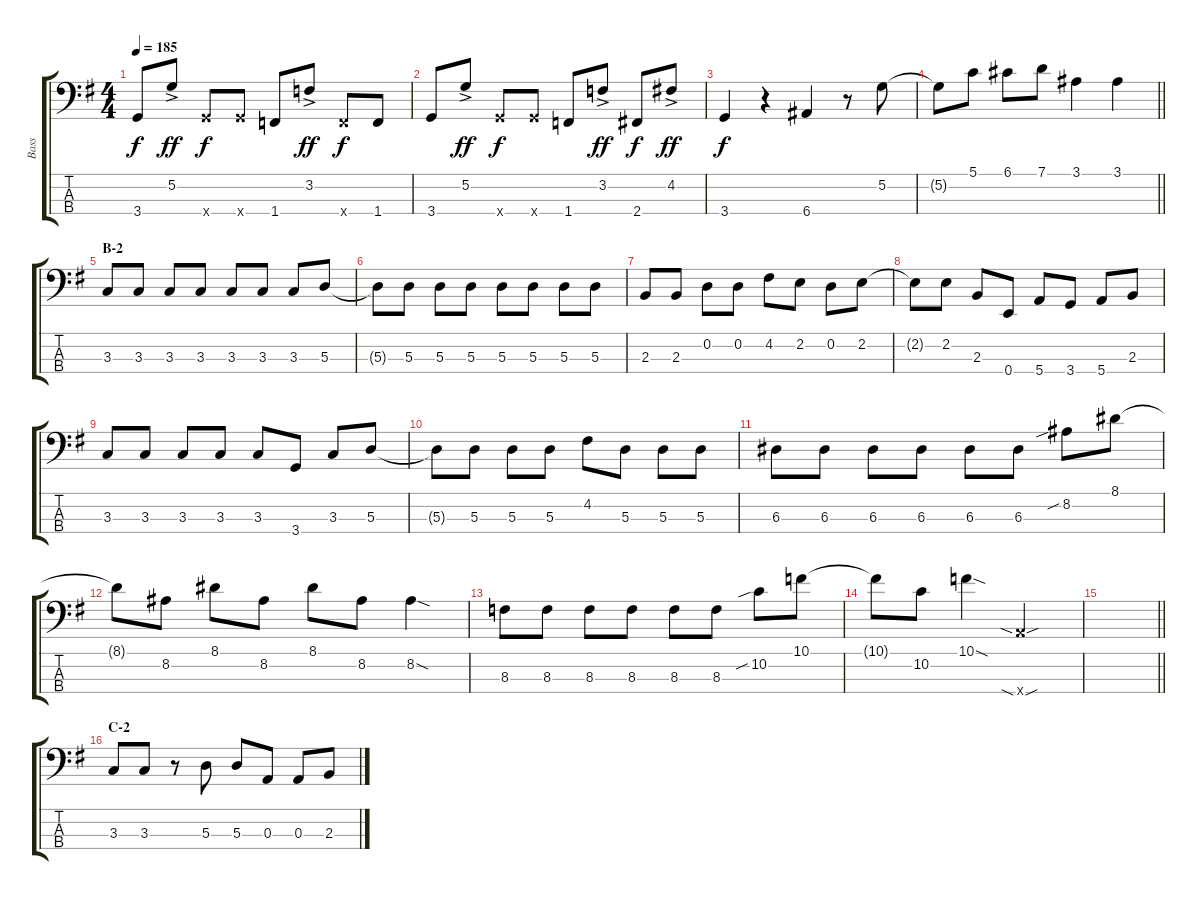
\track ("Bass" "Bass") {instrument electricbassfinger}
\staff {score tabs}
\tuning (G2 D2 A1 E1) {hide}
\ts (4 4)
\tempo 185
\clef f4
\ks g
3.4.8{dy f} 5.2{ac}.8{dy ff} 3.4{x}.8{dy f} 3.4{x}.8 1.4.8 3.2{ac}.8{dy ff} 1.4{x}.8{dy f} 1.4.8 |
3.4.8 5.2{ac}.8{dy ff} 3.4{x}.8{dy f} 3.4{x}.8 1.4.8 3.2{ac}.8{dy ff} 2.4.8{dy f} 4.2{ac}.8{dy ff} |
3.4.4{dy f} r.4 6.4.4 r.8 5.2.8 |
\barLineRight lightlight
5.2{t}.8 5.1.8 6.1.8 7.1.8 3.1.4 3.1.4 |
\section ("" "B-2")
3.3.8 3.3.8 3.3.8 3.3.8 3.3.8 3.3.8 3.3.8 5.3.8 |
5.3{t}.8 5.3.8 5.3.8 5.3.8 5.3.8 5.3.8 5.3.8 5.3.8 |
2.3.8 2.3.8 0.2.8 0.2.8 4.2.8 2.2.8 0.2.8 2.2.8 |
2.2{t}.8 2.2.8 2.3.8 0.4.8 5.4.8 3.4.8 5.4.8 2.3.8 |
3.3.8 3.3.8 3.3.8 3.3.8 3.3.8 3.4.8 3.3.8 5.3.8 |
5.3{t}.8 5.3.8 5.3.8 5.3.8 4.2.8 5.3.8 5.3.8 5.3.8 |
6.3.8 6.3.8 6.3.8 6.3.8 6.3.8 6.3.8 8.2{sib}.8 8.1.8 |
8.1{t}.8 8.2.8 8.1.8 8.2.8 8.1.8 8.2.8 8.2{sod}.4 |
8.3.8 8.3.8 8.3.8 8.3.8 8.3.8 8.3.8 10.2{sib}.8 10.1.8 |
10.1{t}.8 10.2.8 10.1{sod}.4 5.4{sia sou x}.2 |
\barLineRight lightlight
|
\section ("" "C-2")
3.3.8 3.3.8 r.8 5.3.8 5.3.8 0.3.8 0.3.8 2.3.8
